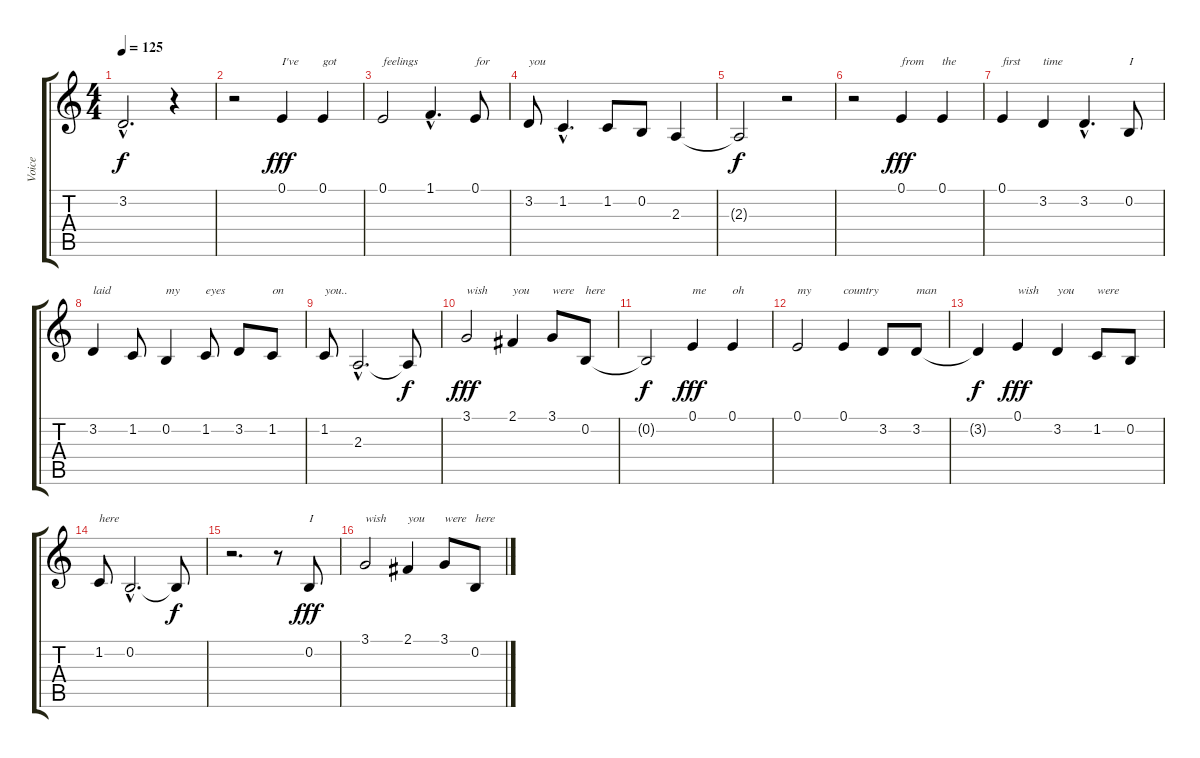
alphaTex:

\track ("Voice" "Voice") {instrument oboe}
\staff {score tabs}
\tuning (E4 B3 G3 D3 A2 E2) {hide}
\ts (4 4)
\tempo 125
\clef g2
\ks c
3.2{hac t}.2{d dy f} r.4 |
r.2 0.1.4{txt "I've" dy fff} 0.1.4{txt "got"} |
0.1.2{txt "feelings"} 1.1{hac}.4{d} 0.1.8{txt "for"} |
3.2.8{txt "you"} 1.2{hac}.4{d} 1.2.8 0.2.8 2.3.4 |
2.3{t}.2{dy f} r.2 |
r.2 0.1.4{txt "from" dy fff} 0.1.4{txt "the"} |
0.1.4{txt "first"} 3.2.4{txt "time"} 3.2{hac}.4{d} 0.2.8{txt "I"} |
3.2.4{txt "laid"} 1.2.8 0.2.4{txt "my"} 1.2.8{txt "eyes"} 3.2.8 1.2.8{txt "on"} |
1.2.8{txt "you.."} 2.3{hac}.2{d} 2.3{t}.8{dy f} |
3.1.2{txt "wish" dy fff} 2.1.4{txt "you"} 3.1.8{txt "were"} 0.2.8{txt "here"} |
0.2{t}.2{dy f} 0.1.4{txt "me" dy fff} 0.1.4{txt "oh"} |
0.1.2{txt "my"} 0.1.4{txt "country"} 3.2.8 3.2.8{txt "man"} |
3.2{t}.4{dy f} 0.1.4{txt "wish" dy fff} 3.2.4{txt "you"} 1.2.8{txt "were"} 0.2.8 |
1.2.8{txt "here"} 0.2{hac}.2{d} 0.2{t}.8{dy f} |
r.2{d} r.8 0.2.8{txt "I" dy fff} |
3.1.2{txt "wish"} 2.1.4{txt "you"} 3.1.8{txt "were"} 0.2.8{txt "here"}
